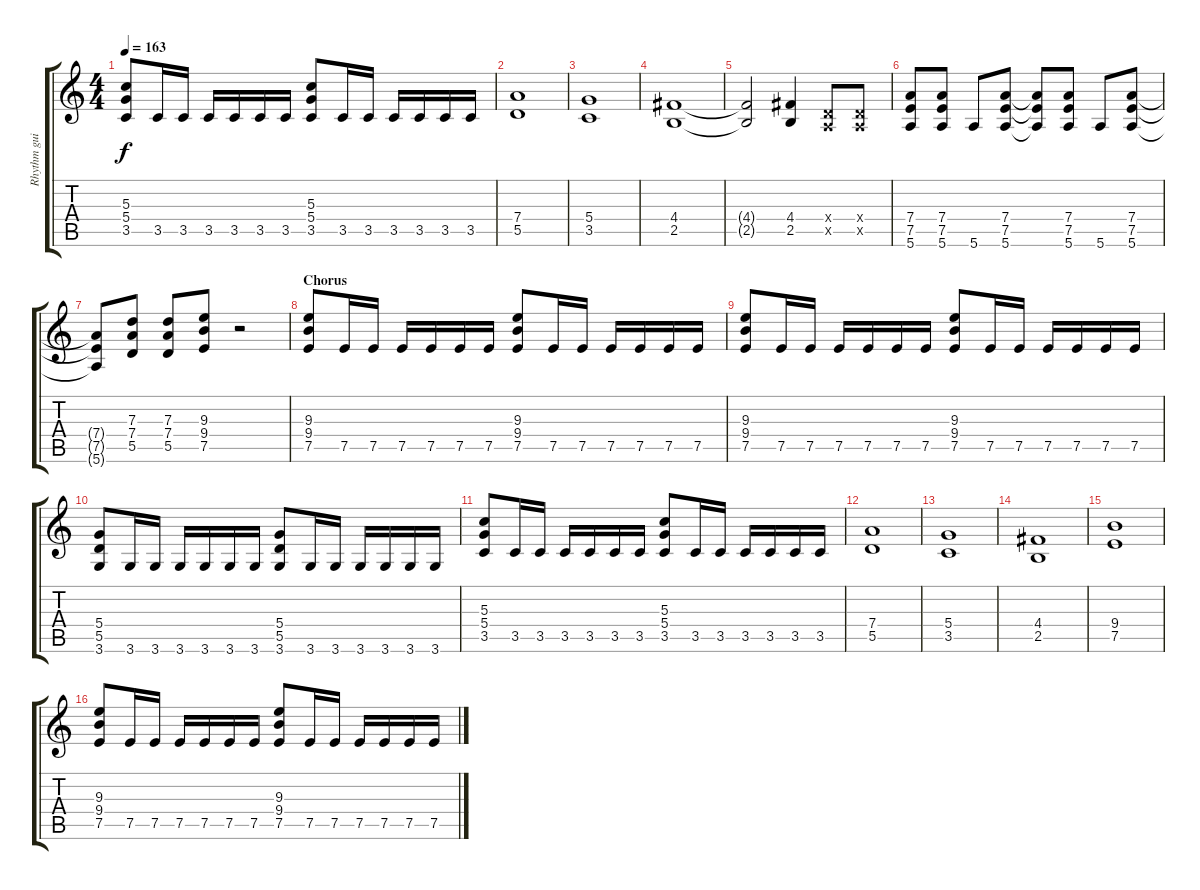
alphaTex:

\track ("Rhythm guitar" "Rhythm gui") {instrument overdrivenguitar}
\staff {score tabs}
\tuning (E4 B3 G3 D3 A2 E2) {hide}
\ts (4 4)
\tempo 163
\clef g2
\ks c
(5.3 5.4 3.5).8{dy f} 3.5.16 3.5.16 3.5.16 3.5.16 3.5.16 3.5.16 (5.3 5.4 3.5).8 3.5.16 3.5.16 3.5.16 3.5.16 3.5.16 3.5.16 |
(7.4 5.5).1 |
(5.4 3.5).1 |
(4.4 2.5).1 |
(4.4{t} 2.5{t}).2 (4.4 2.5).4 (0.4{x} 0.5{x}).8 (0.4{x} 0.5{x}).8 |
(7.4 7.5 5.6).8 (7.4 7.5 5.6).8 5.6.8 (7.4 7.5 5.6).8 (7.4{t} 7.5{t} 5.6{t}).8 (7.4 7.5 5.6).8 5.6.8 (7.4 7.5 5.6).8 |
(7.4{t} 7.5{t} 5.6{t}).8 (7.3 7.4 5.5).8 (7.3 7.4 5.5).8 (9.3 9.4 7.5).8 r.2 |
\section ("" "Chorus")
(9.3 9.4 7.5).8 7.5.16 7.5.16 7.5.16 7.5.16 7.5.16 7.5.16 (9.3 9.4 7.5).8 7.5.16 7.5.16 7.5.16 7.5.16 7.5.16 7.5.16 |
(9.3 9.4 7.5).8 7.5.16 7.5.16 7.5.16 7.5.16 7.5.16 7.5.16 (9.3 9.4 7.5).8 7.5.16 7.5.16 7.5.16 7.5.16 7.5.16 7.5.16 |
(5.4 5.5 3.6).8 3.6.16 3.6.16 3.6.16 3.6.16 3.6.16 3.6.16 (5.4 5.5 3.6).8 3.6.16 3.6.16 3.6.16 3.6.16 3.6.16 3.6.16 |
(5.3 5.4 3.5).8 3.5.16 3.5.16 3.5.16 3.5.16 3.5.16 3.5.16 (5.3 5.4 3.5).8 3.5.16 3.5.16 3.5.16 3.5.16 3.5.16 3.5.16 |
(7.4 5.5).1 |
(5.4 3.5).1 |
(4.4 2.5).1 |
(9.4 7.5).1 |
(9.3 9.4 7.5).8 7.5.16 7.5.16 7.5.16 7.5.16 7.5.16 7.5.16 (9.3 9.4 7.5).8 7.5.16 7.5.16 7.5.16 7.5.16 7.5.16 7.5.16
